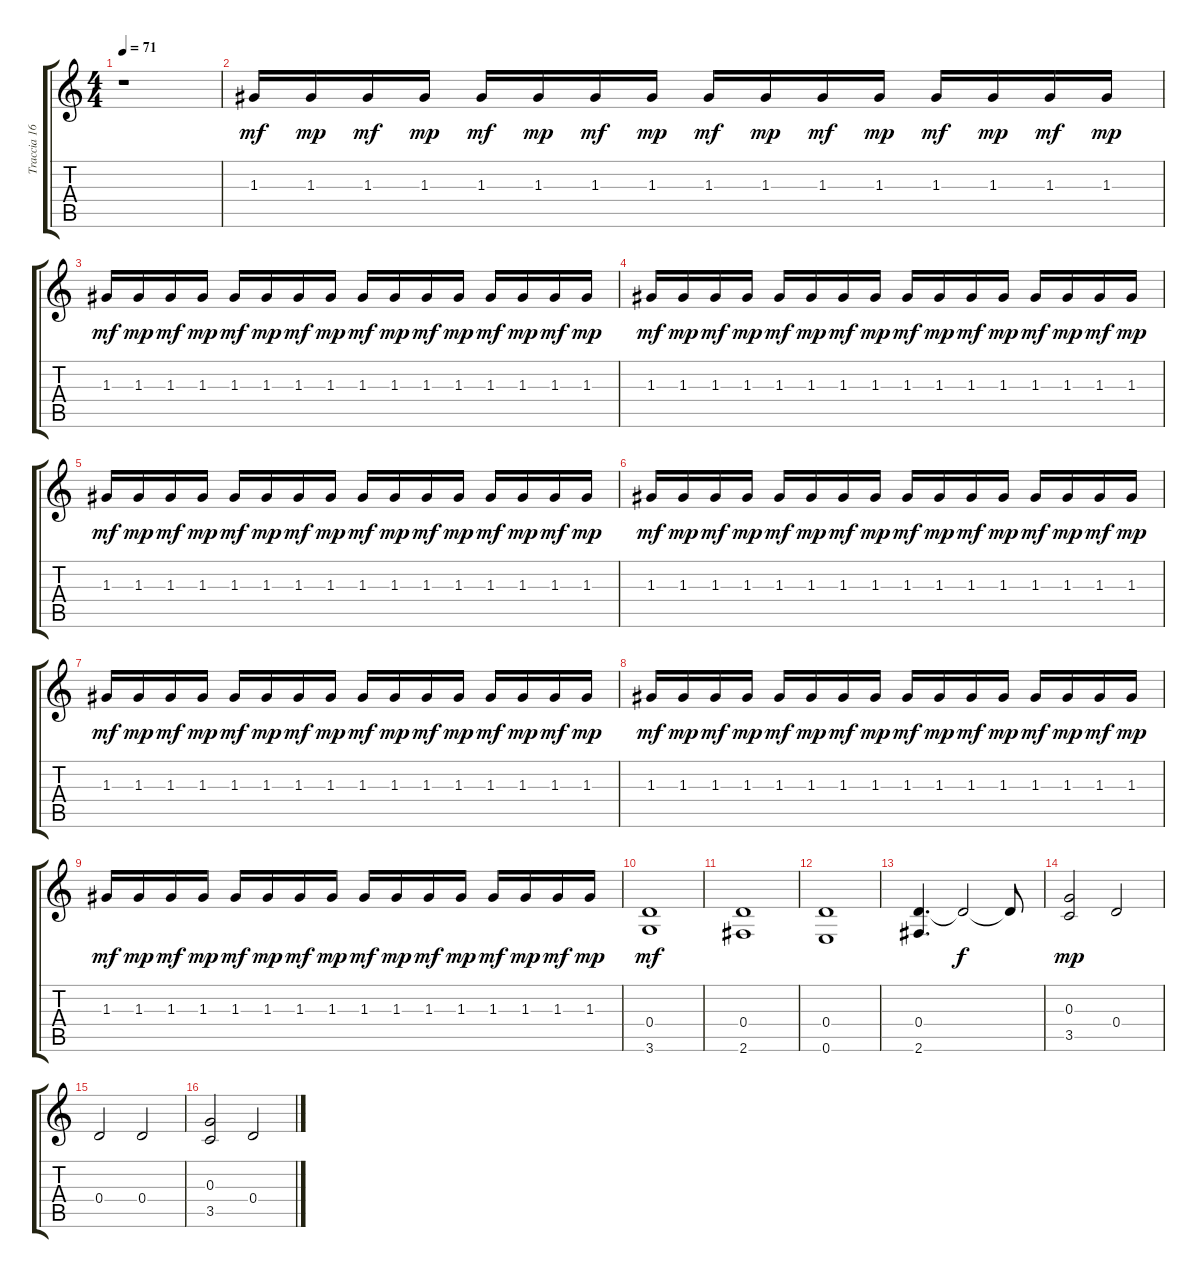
\track ("Traccia 16" "Traccia 16") {instrument overdrivenguitar}
\staff {score tabs}
\tuning (E4 B3 G3 D3 A2 E2) {hide}
\ts (4 4)
\tempo 71
\clef g2
\ks c
r.1{dy mp} |
1.3.16{dy mf} 1.3.16{dy mp} 1.3.16{dy mf} 1.3.16{dy mp} 1.3.16{dy mf} 1.3.16{dy mp} 1.3.16{dy mf} 1.3.16{dy mp} 1.3.16{dy mf} 1.3.16{dy mp} 1.3.16{dy mf} 1.3.16{dy mp} 1.3.16{dy mf} 1.3.16{dy mp} 1.3.16{dy mf} 1.3.16{dy mp} |
1.3.16{dy mf} 1.3.16{dy mp} 1.3.16{dy mf} 1.3.16{dy mp} 1.3.16{dy mf} 1.3.16{dy mp} 1.3.16{dy mf} 1.3.16{dy mp} 1.3.16{dy mf} 1.3.16{dy mp} 1.3.16{dy mf} 1.3.16{dy mp} 1.3.16{dy mf} 1.3.16{dy mp} 1.3.16{dy mf} 1.3.16{dy mp} |
1.3.16{dy mf} 1.3.16{dy mp} 1.3.16{dy mf} 1.3.16{dy mp} 1.3.16{dy mf} 1.3.16{dy mp} 1.3.16{dy mf} 1.3.16{dy mp} 1.3.16{dy mf} 1.3.16{dy mp} 1.3.16{dy mf} 1.3.16{dy mp} 1.3.16{dy mf} 1.3.16{dy mp} 1.3.16{dy mf} 1.3.16{dy mp} |
1.3.16{dy mf} 1.3.16{dy mp} 1.3.16{dy mf} 1.3.16{dy mp} 1.3.16{dy mf} 1.3.16{dy mp} 1.3.16{dy mf} 1.3.16{dy mp} 1.3.16{dy mf} 1.3.16{dy mp} 1.3.16{dy mf} 1.3.16{dy mp} 1.3.16{dy mf} 1.3.16{dy mp} 1.3.16{dy mf} 1.3.16{dy mp} |
1.3.16{dy mf} 1.3.16{dy mp} 1.3.16{dy mf} 1.3.16{dy mp} 1.3.16{dy mf} 1.3.16{dy mp} 1.3.16{dy mf} 1.3.16{dy mp} 1.3.16{dy mf} 1.3.16{dy mp} 1.3.16{dy mf} 1.3.16{dy mp} 1.3.16{dy mf} 1.3.16{dy mp} 1.3.16{dy mf} 1.3.16{dy mp} |
1.3.16{dy mf} 1.3.16{dy mp} 1.3.16{dy mf} 1.3.16{dy mp} 1.3.16{dy mf} 1.3.16{dy mp} 1.3.16{dy mf} 1.3.16{dy mp} 1.3.16{dy mf} 1.3.16{dy mp} 1.3.16{dy mf} 1.3.16{dy mp} 1.3.16{dy mf} 1.3.16{dy mp} 1.3.16{dy mf} 1.3.16{dy mp} |
1.3.16{dy mf} 1.3.16{dy mp} 1.3.16{dy mf} 1.3.16{dy mp} 1.3.16{dy mf} 1.3.16{dy mp} 1.3.16{dy mf} 1.3.16{dy mp} 1.3.16{dy mf} 1.3.16{dy mp} 1.3.16{dy mf} 1.3.16{dy mp} 1.3.16{dy mf} 1.3.16{dy mp} 1.3.16{dy mf} 1.3.16{dy mp} |
1.3.16{dy mf} 1.3.16{dy mp} 1.3.16{dy mf} 1.3.16{dy mp} 1.3.16{dy mf} 1.3.16{dy mp} 1.3.16{dy mf} 1.3.16{dy mp} 1.3.16{dy mf} 1.3.16{dy mp} 1.3.16{dy mf} 1.3.16{dy mp} 1.3.16{dy mf} 1.3.16{dy mp} 1.3.16{dy mf} 1.3.16{dy mp} |
(0.4 3.6).1{dy mf} |
(0.4 2.6).1 |
(0.4 0.6).1 |
(0.4 2.6).4{d} 0.4{t}.2{dy f} 0.4{t}.8 |
(0.3 3.5).2{dy mp} 0.4.2 |
0.4.2 0.4.2 |
(0.3 3.5).2 0.4.2
